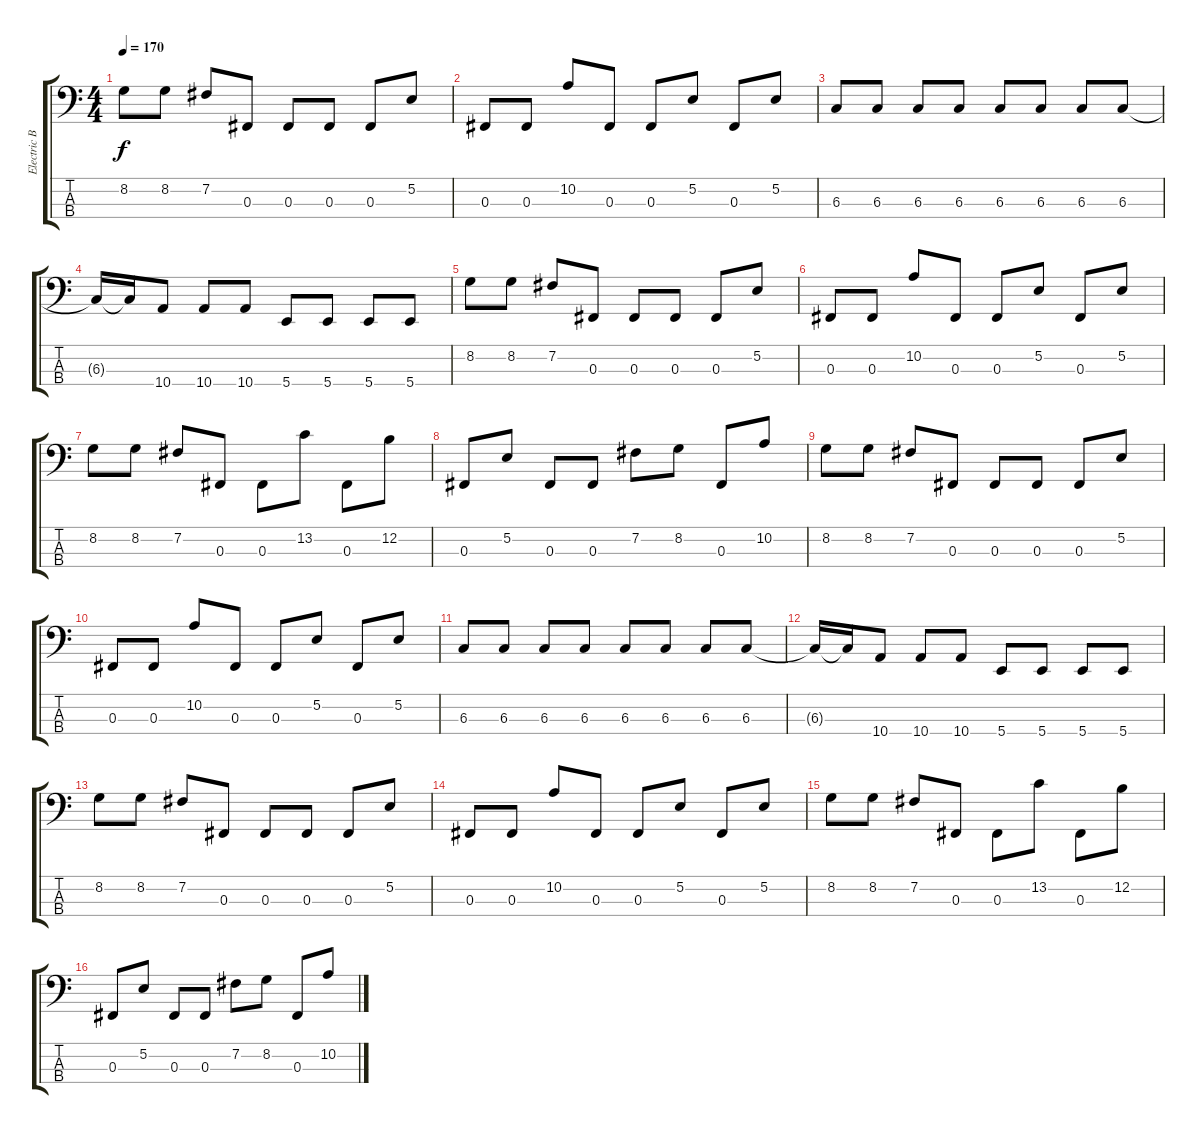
\track ("Electric Bass" "Electric B") {instrument electricbassfinger}
\staff {score tabs}
\tuning (E2 B1 Gb1 B0) {hide}
\ts (4 4)
\tempo 170
\clef f4
\ks c
8.2.8{dy f} 8.2.8 7.2.8 0.3.8 0.3.8 0.3.8 0.3.8 5.2.8 |
0.3.8 0.3.8 10.2.8 0.3.8 0.3.8 5.2.8 0.3.8 5.2.8 |
6.3.8 6.3.8 6.3.8 6.3.8 6.3.8 6.3.8 6.3.8 6.3.8 |
6.3{t}.16 6.3{t}.16 10.4.8 10.4.8 10.4.8 5.4.8 5.4.8 5.4.8 5.4.8 |
8.2.8 8.2.8 7.2.8 0.3.8 0.3.8 0.3.8 0.3.8 5.2.8 |
0.3.8 0.3.8 10.2.8 0.3.8 0.3.8 5.2.8 0.3.8 5.2.8 |
8.2.8 8.2.8 7.2.8 0.3.8 0.3.8 13.2.8 0.3.8 12.2.8 |
0.3.8 5.2.8 0.3.8 0.3.8 7.2.8 8.2.8 0.3.8 10.2.8 |
8.2.8 8.2.8 7.2.8 0.3.8 0.3.8 0.3.8 0.3.8 5.2.8 |
0.3.8 0.3.8 10.2.8 0.3.8 0.3.8 5.2.8 0.3.8 5.2.8 |
6.3.8 6.3.8 6.3.8 6.3.8 6.3.8 6.3.8 6.3.8 6.3.8 |
6.3{t}.16 6.3{t}.16 10.4.8 10.4.8 10.4.8 5.4.8 5.4.8 5.4.8 5.4.8 |
8.2.8 8.2.8 7.2.8 0.3.8 0.3.8 0.3.8 0.3.8 5.2.8 |
0.3.8 0.3.8 10.2.8 0.3.8 0.3.8 5.2.8 0.3.8 5.2.8 |
8.2.8 8.2.8 7.2.8 0.3.8 0.3.8 13.2.8 0.3.8 12.2.8 |
0.3.8 5.2.8 0.3.8 0.3.8 7.2.8 8.2.8 0.3.8 10.2.8
